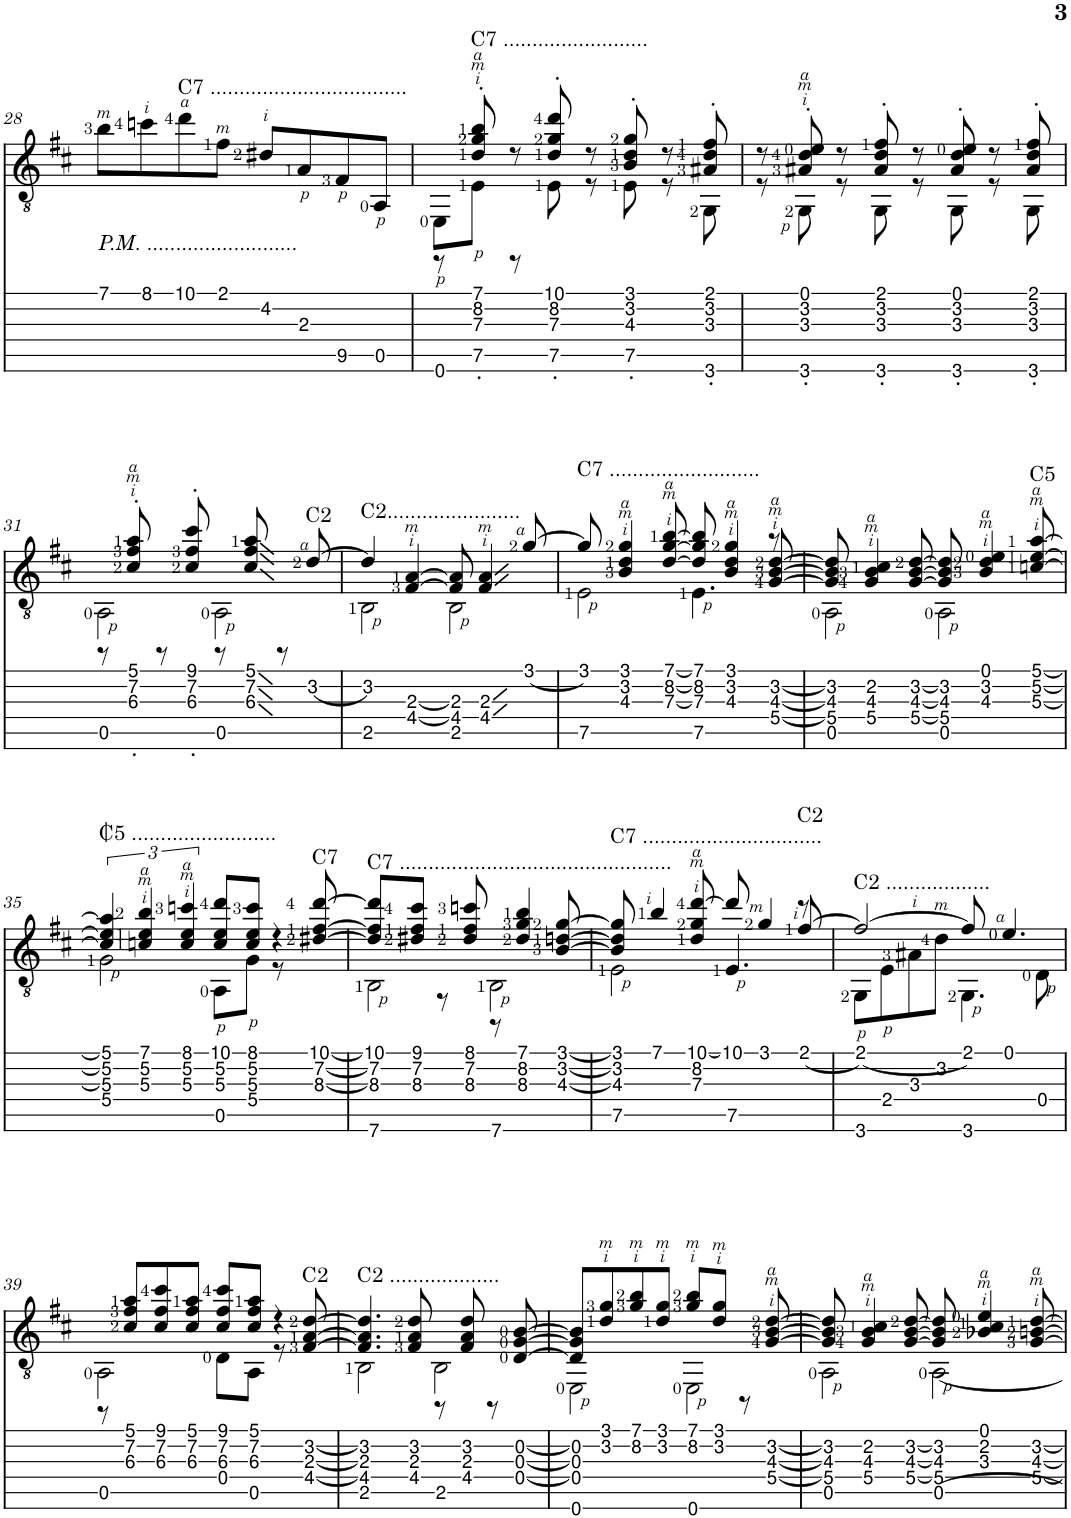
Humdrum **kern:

**kern	**kern
*part1	*part1
*staff2	*staff1
*I"Chitarra classica	*
*I'Chit. cl.	*
!!LO:PB:g=z
*	*clefGv2
*k[f#c#]	*k[f#c#]
*M2/2	*M2/2
*met(c|)	*met(c|)
=28	=28
!	!LO:TX:b:i:t=P.M. ..........................
8bL	8b\L
8cc	8ccn\
!	!LO:TX:a:t=C7 ..................................
8dd	8dd\
8f#J	8f#\J
8d#L	8d#X/L
8A	8A</
8F#	8F#</
8AAJ	8AA</J
=29	=29
*^	*^
8EEL	8r	8EE\L	8r
!	!	!LO:TX:a:t=C7 .........................	!
8EJ	8d' 8g' 8b'	8E\J	8d/'> 8g/'> 8b/'>
8r	8r	8r	8r
8E	8d' 8g' 8dd'	8E\	8d/'> 8g/'> 8dd/'>
8r	8r	8r	8r
8E	8B' 8d' 8g'	8E\	8B/'> 8d/'> 8g/'>
8r	8r	8r	8r
8GG	8A#' 8d' 8f#'	8GG\	8A#X/'> 8d/'> 8f#/'>
=30	=30	=30	=30
8r	8r	8r	8r
8GG	8A#' 8d' 8e'	8GG\	8A#X/'> 8d/'> 8e/'>
8r	8r	8r	8r
8GG	8A#' 8d' 8f#'	8GG\	8A#/'> 8d/'> 8f#/'>
8r	8r	8r	8r
8GG	8A#' 8d' 8e'	8GG\	8A#/'> 8d/'> 8e/'>
8r	8r	8r	8r
8GG	8A#' 8d' 8f#'	8GG\	8A#/'> 8d/'> 8f#/'>
!!LO:LB:g=z	!!
=31	=31	=31	=31
2AA	8r	2AA\	8r
.	8c#' 8f#' 8a'	.	8c#/'> 8f#/'> 8a/'>
.	8r	.	8r
.	8c#' 8f#' 8cc#'	.	8c#/'> 8f#/'> 8cc#/'>
2AA	8r	2AA\	8r
.	8c# 8f# 8a	.	8c#/ 8f#/ 8a/
.	8r	.	8r
!	!	!	!LO:TX:a:t=C2
.	[8d	.	[8d/
=32	=32	=32	=32
!	!	!LO:TX:a:t=C2.......................	!
2BB	4d]	2BB\	4d/]
.	[4F# [4A	.	[4F#/ [4A/
2BB	8F#] 8A]	2BB\	8F#/] 8A/]
.	4F# 4A	.	4F#/ 4A/
.	[8g	.	[8g/
=33	=33	=33	=33
!	!	!LO:TX:a:t=C7 ..........................	!
2E	8g]	2E\	8g/]
.	4B 4d 4g	.	4B/ 4d/ 4g/
.	[8d [8g [8b	.	[8d/ [8g/ [8b/
4.E	8d] 8g] 8b]	4.E\	8d/] 8g/] 8b/]
.	4B 4d 4g	.	4B/ 4d/ 4g/
8r	[8G [8B [8d	8r	[8G/ [8B/ [8d/
=34	=34	=34	=34
2AA	8G] 8B] 8d]	2AA\	8G/] 8B/] 8d/]
.	4G 4B 4c#	.	4G/ 4B/ 4c#/
.	[8G [8B [8d	.	[8G/ [8B/ [8d/
2AA	8G] 8B] 8d]	2AA\	8G/] 8B/] 8d/]
.	4B 4d 4e	.	4B/ 4d/ 4e/
!	!	!	!LO:TX:a:t=C5
.	[8c [8e [8a	.	[8cn/ [8e/ [8a/
!!LO:LB:g=z	!!
=35	=35	=35	=35
*	*Xbrackettup	*	*
!	!	!LO:TX:a:t=C5 .........................	!
!	!	!LO:TX:a:t=|	!
2G	6c] 6e] 6a]	2G\	6c/] 6e/] 6a/]
.	6c 6e 6b	.	6cn/ 6e/ 6b/
.	6c 6e 6cc	.	6c/ 6e/ 6ccn/
8AAL	8c\ 8e\ 8dd\L	8AA\L	8c/ 8e/ 8dd/L
8GJ	8c\ 8e\ 8cc\J	8G\J	8c/ 8e/ 8cc/J
4r	8r	4r	8r
!	!	!	!LO:TX:a:t=C7
.	[8d# [8f# [8dd	.	[8d#X/ [8f#/ [8dd/
=36	=36	=36	=36
!	!	!LO:TX:a:t=C7 ...............................................	!
2BB	8d#]\ 8f#]\ 8dd]\L	2BB\	8d#/] 8f#/] 8dd/]L
.	8d#\ 8f#\ 8cc#\J	.	8d#X/ 8f#/ 8cc#/J
.	8r	.	8r
.	8d# 8f# 8cc	.	8d#/ 8f#/ 8ccn/
2BB	8r	2BB\	8r
.	4d# 4g 4b	.	4d#/ 4g/ 4b/
.	[8B [8d [8g	.	[8B/ [8dn/ [8g/
=37	=37	=37	=37
!	!	!LO:TX:a:t=C7 ...............................	!
2E	8B] 8d] 8g]	2E\	8B/] 8d/] 8g/]
.	4b	.	4b/
.	8d 8g [8dd	.	8d/ 8g/ [8dd/
4.E	8dd]	4.E</	8dd/]
.	4g	.	4g/
!	!	!LO:TX:a:t=C2	!
8r	[8f#	8r	[8f#/
=38	=38	=38	=38
!	!	!LO:TX:a:t=C2 ..................	!
8GGL	2f#_	8GG\L	2f#/_
8E	.	8E\	.
8A#	.	8A#X>\	.
8dJ	.	8d>\J	.
4.GG	8f#]	4.GG\	8f#/]
.	4.e	.	4.e/
8D	.	8D\	.
!!LO:LB:g=z	!!
=39	=39	=39	=39
2AA	8r	2AA\	8r
.	8c#\ 8f#\ 8a\L	.	8c#/ 8f#/ 8a/L
.	8c#\ 8f#\ 8cc#\	.	8c#/ 8f#/ 8cc#/
.	8c#\ 8f#\ 8a\J	.	8c#/ 8f#/ 8a/J
8DL	8c#\ 8f#\ 8cc#\L	8D\L	8c#/ 8f#/ 8cc#/L
8AAJ	8c#\ 8f#\ 8a\J	8AA\J	8c#/ 8f#/ 8a/J
4r	8r	4r	8r
!	!	!	!LO:TX:a:t=C2
.	[8F# [8A [8d	.	[8F#/ [8A/ [8d/
=40	=40	=40	=40
!	!	!LO:TX:a:t=C2 ...................	!
2BB	4.F#] 4.A] 4.d]	2BB\	4.F#/] 4.A/] 4.d/]
.	8F# 8A 8d	.	8F#/ 8A/ 8d/
2BB	8r	2BB\	8r
.	8F# 8A 8d	.	8F#/ 8A/ 8d/
.	8r	.	8r
.	[8D [8G [8B	.	[8D/ [8G/ [8B/
=41	=41	=41	=41
2EE	8D]\ 8G]\ 8B]\L	2EE\	8D/] 8G/] 8B/]L
.	8d\ 8g\	.	8d/ 8g/
.	8g\ 8b\	.	8g/ 8b/
.	8d\ 8g\J	.	8d/ 8g/J
2EE	8g\ 8b\L	2EE\	8g/ 8b/L
.	8d\ 8g\J	.	8d/ 8g/J
.	8r	.	8r
.	[8G [8B [8d	.	[8G/ [8B/ [8d/
=42	=42	=42	=42
2AA	8G] 8B] 8d]	2AA\	8G/] 8B/] 8d/]
.	4G 4B 4c#	.	4G/ 4B/ 4c#/
.	[8G [8B [8d	.	[8G/ [8B/ [8d/
[2AA	8G] 8B] 8d]	[2AA\	8G/] 8B/] 8d/]
.	4B- 4c# 4e	.	4B-X/ 4c#/ 4e/
.	[8G [8B [8d	.	[8G/ [8Bn/ [8d/
*v	*v	*	*
*	*v	*v
=	=
*-	*-
